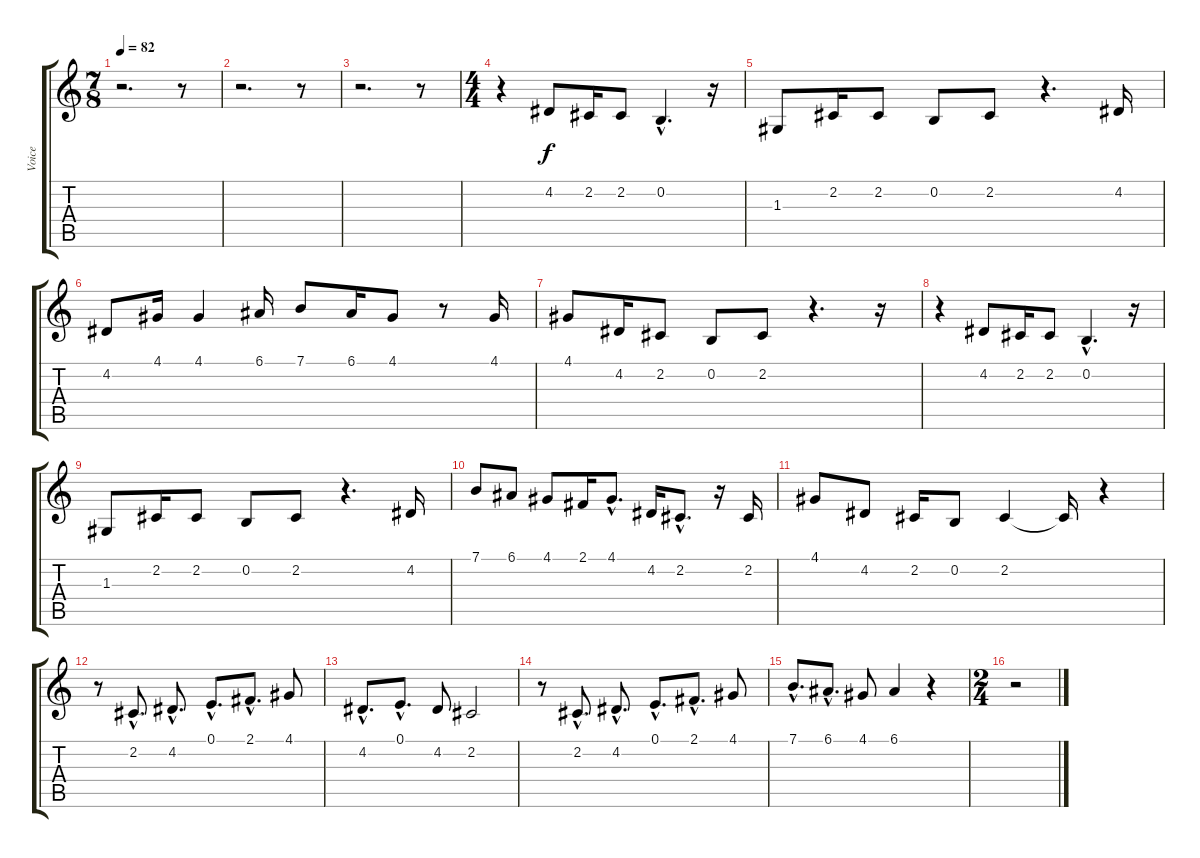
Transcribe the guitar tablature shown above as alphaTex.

\track ("Voice" "Voice") {instrument honkytonkpiano}
\staff {score tabs}
\tuning (E4 B3 G3 D3 A2 E2) {hide}
\ts (7 8)
\tempo 82
\clef g2
\ks c
r.2{d dy f} r.8 |
r.2{d} r.8 |
r.2{d} r.8 |
\ts (4 4)
r.4 4.2.8 2.2.16 2.2.8 0.2{hac}.4{d} r.16 |
1.3.8 2.2.16 2.2.8 0.2.8 2.2.8 r.4{d} 4.2.16 |
4.2.8 4.1.16 4.1.4 6.1.16 7.1.8 6.1.16 4.1.8 r.8 4.1.16 |
4.1.8 4.2.16 2.2.8 0.2.8 2.2.8 r.4{d} r.16 |
r.4 4.2.8 2.2.16 2.2.8 0.2{hac}.4{d} r.16 |
1.3.8 2.2.16 2.2.8 0.2.8 2.2.8 r.4{d} 4.2.16 |
7.1.8 6.1.8 4.1.8 2.1.16 4.1{hac}.8{d} 4.2.16 2.2{hac}.8{d} r.16 2.2.16 |
4.1.8 4.2.8 2.2.16 0.2.8 2.2.4 2.2{t}.16 r.4 |
r.8 2.2{hac}.8{d} 4.2{hac}.8{d} 0.1{hac}.8{d} 2.1{hac}.8{d} 4.1.8 |
4.2{hac}.8{d} 0.1{hac}.8{d} 4.2.8 2.2.2 |
r.8 2.2{hac}.8{d} 4.2{hac}.8{d} 0.1{hac}.8{d} 2.1{hac}.8{d} 4.1.8 |
7.1{hac}.8{d} 6.1{hac}.8{d} 4.1.8 6.1.4 r.4 |
\ts (2 4)
r.2
